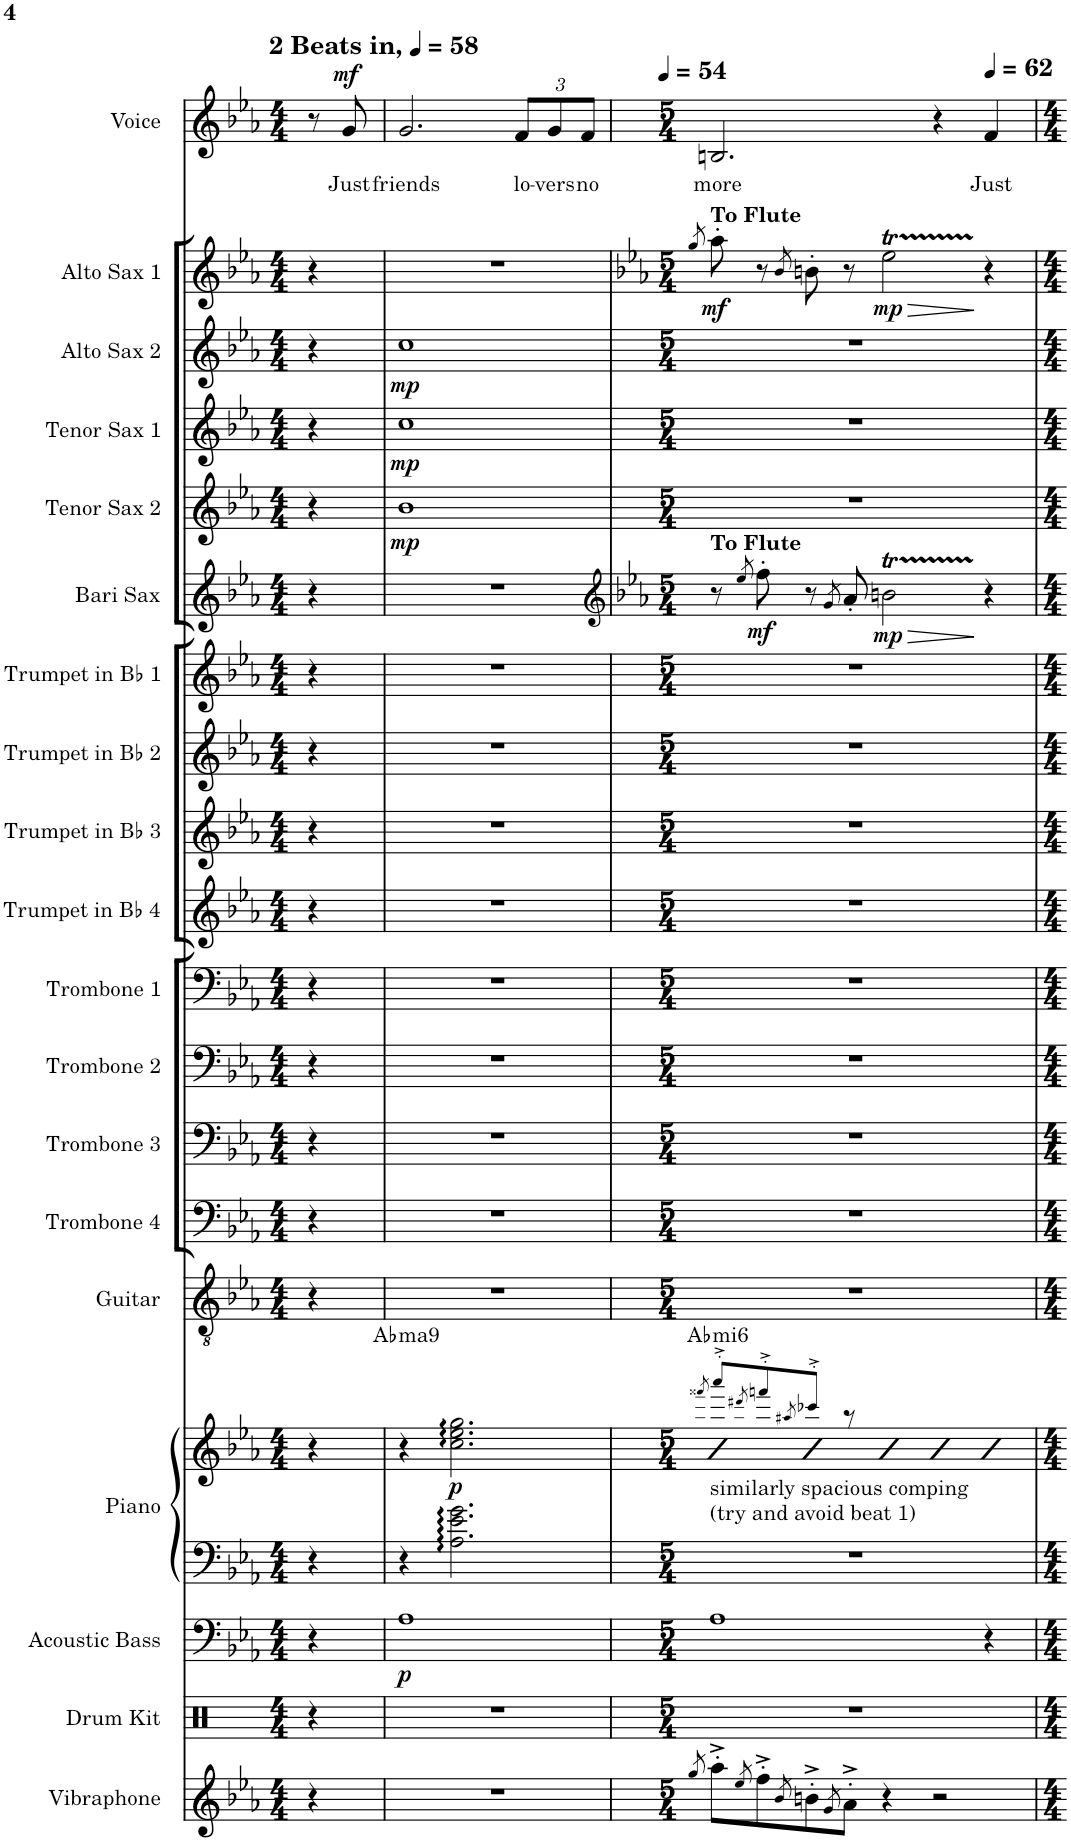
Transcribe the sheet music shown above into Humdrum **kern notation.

**kern	**kern	**kern	**dynam	**kern	**kern	**dynam	**harte	**kern	**kern	**kern	**kern	**kern	**kern	**kern	**kern	**kern	**kern	**dynam	**kern	**dynam	**kern	**dynam	**kern	**dynam	**kern	**dynam	**kern	**text	**dynam
*part19	*part18	*part17	*part17	*part16	*part16	*part16	*part16	*part15	*part14	*part13	*part12	*part11	*part10	*part9	*part8	*part7	*part6	*part6	*part5	*part5	*part4	*part4	*part3	*part3	*part2	*part2	*part1	*part1	*part1
*staff20	*staff19	*staff18	*staff18	*staff17	*staff16	*staff16/17	*	*staff15	*staff14	*staff13	*staff12	*staff11	*staff10	*staff9	*staff8	*staff7	*staff6	*staff6	*staff5	*staff5	*staff4	*staff4	*staff3	*staff3	*staff2	*staff2	*staff1	*staff1	*staff1
*I"Vibraphone	*I"Drum Kit	*I"Acoustic Bass	*	*I"Piano	*	*	*	*I"Guitar	*I"Trombone 4	*I"Trombone 3	*I"Trombone 2	*I"Trombone 1	*I"Trumpet in Bb 4	*I"Trumpet in Bb 3	*I"Trumpet in Bb 2	*I"Trumpet in Bb 1	*I"Bari Sax	*	*I"Tenor Sax 2	*	*I"Tenor Sax 1	*	*I"Alto Sax 2	*	*I"Alto Sax 1	*	*I"Voice	*	*
*I'Vib.	*I'D. Kit	*I'Bass	*	*I'Pno.	*	*	*	*I'Gtr.	*I'Tbn. 4	*I'Tbn. 3	*I'Tbn. 2	*I'Tbn. 1	*I'Tpt. in Bb 4	*I'Tpt. in Bb 3	*I'Tpt. in Bb 2	*I'Tpt. in Bb 1	*I'Bari	*	*I'Tenor 2	*	*I'Tenor 1	*	*I'Alto 2	*	*I'Alto 1	*	*I'Vo.	*	*
!!LO:PB:g=z
*clefG2	*clefX	*clefF4	*	*clefF4	*clefG2	*	*	*clefGv2	*clefF4	*clefF4	*clefF4	*clefF4	*clefG2	*clefG2	*clefG2	*clefG2	*clefG2	*	*clefG2	*	*clefG2	*	*clefG2	*	*clefG2	*	*clefG2	*	*
*	*	*Trd7c12	*	*	*	*	*	*	*	*	*	*	*Trd1c2	*Trd1c2	*Trd1c2	*Trd1c2	*Trd12c21	*	*Trd8c14	*	*Trd8c14	*	*Trd5c9	*	*Trd5c9	*	*	*	*
*k[b-e-a-]	*k[]	*k[b-e-a-]	*	*k[b-e-a-]	*k[b-e-a-]	*	*	*k[b-e-a-]	*k[b-e-a-]	*k[b-e-a-]	*k[b-e-a-]	*k[b-e-a-]	*k[b-e-a-]	*k[b-e-a-]	*k[b-e-a-]	*k[b-e-a-]	*k[b-e-a-]	*	*k[b-e-a-]	*	*k[b-e-a-]	*	*k[b-e-a-]	*	*k[b-e-a-]	*	*k[b-e-a-]	*	*
*M4/4	*M4/4	*M4/4	*	*M4/4	*M4/4	*	*	*M4/4	*M4/4	*M4/4	*M4/4	*M4/4	*M4/4	*M4/4	*M4/4	*M4/4	*M4/4	*	*M4/4	*	*M4/4	*	*M4/4	*	*M4/4	*	*M4/4	*	*
*MM58	*MM58	*MM58	*	*MM58	*MM58	*	*	*MM58	*MM58	*MM58	*MM58	*MM58	*MM58	*MM58	*MM58	*MM58	*MM58	*	*MM58	*	*MM58	*	*MM58	*	*MM58	*	*MM58	*	*
=12X1	=12X1	=12X1	=12X1	=12X1	=12X1	=12X1	=12X1	=12X1	=12X1	=12X1	=12X1	=12X1	=12X1	=12X1	=12X1	=12X1	=12X1	=12X1	=12X1	=12X1	=12X1	=12X1	=12X1	=12X1	=12X1	=12X1	=12X1	=12X1	=12X1
!	!	!	!	!	!	!	!	!	!	!	!	!	!	!	!	!	!	!	!	!	!	!	!	!	!	!	!LO:TX:a:B:t=2 Beats in,	!	!
4r	4r	4r	.	4r	4r	.	.	4r	4r	4r	4r	4r	4r	4r	4r	4r	4r	.	4r	.	4r	.	4r	.	4r	.	8r	.	.
!	!	!	!	!	!	!	!	!	!	!	!	!	!	!	!	!	!	!	!	!	!	!	!	!	!	!	!	!LO:LY:b	!LO:DY:a
.	.	.	.	.	.	.	.	.	.	.	.	.	.	.	.	.	.	.	.	.	.	.	.	.	.	.	8g/	Just	mf
=13	=13	=13	=13	=13	=13	=13	=13	=13	=13	=13	=13	=13	=13	=13	=13	=13	=13	=13	=13	=13	=13	=13	=13	=13	=13	=13	=13	=13	=13
!	!	!	!LO:DY:b	!	!	!	!LO:H:kt=ma9	!	!	!	!	!	!	!	!	!	!	!	!	!LO:DY:b	!	!LO:DY:b	!	!LO:DY:b	!	!	!	!LO:LY:b	!
1r	1r	1A-	p	4r	4r	.	Ab:maj9	1r	1r	1r	1r	1r	1r	1r	1r	1r	1r	.	1b-	mp	1cc	mp	1cc	mp	1r	.	2.g/	friends	.
!	!	!	!	!	!	!LO:DY:b	!	!	!	!	!	!	!	!	!	!	!	!	!	!	!	!	!	!	!	!	!	!	!
.	.	.	.	2.A-\: 2.e-\: 2.g\:	2.cc\: 2.ee-\: 2.gg\:	p	.	.	.	.	.	.	.	.	.	.	.	.	.	.	.	.	.	.	.	.	.	.	.
*	*	*	*	*	*	*	*	*	*	*	*	*	*	*	*	*	*	*	*	*	*	*	*	*	*	*	*Xbrackettup	*	*
!	!	!	!	!	!	!	!	!	!	!	!	!	!	!	!	!	!	!	!	!	!	!	!	!	!	!	!	!LO:LY:b	!
.	.	.	.	.	.	.	.	.	.	.	.	.	.	.	.	.	.	.	.	.	.	.	.	.	.	.	12f/L	lo-	.
!	!	!	!	!	!	!	!	!	!	!	!	!	!	!	!	!	!	!	!	!	!	!	!	!	!	!	!	!LO:LY:b	!
.	.	.	.	.	.	.	.	.	.	.	.	.	.	.	.	.	.	.	.	.	.	.	.	.	.	.	12g/	-vers	.
!	!	!	!	!	!	!	!	!	!	!	!	!	!	!	!	!	!	!	!	!	!	!	!	!	!	!	!	!LO:LY:b	!
.	.	.	.	.	.	.	.	.	.	.	.	.	.	.	.	.	.	.	.	.	.	.	.	.	.	.	12f/J	no	.
=14	=14	=14	=14	=14	=14	=14	=14	=14	=14	=14	=14	=14	=14	=14	=14	=14	=14	=14	=14	=14	=14	=14	=14	=14	=14	=14	=14	=14	=14
*	*	*	*	*	*	*	*	*	*	*	*	*	*	*	*	*	*clefG2	*	*	*	*	*	*	*	*	*	*	*	*
*	*	*	*	*	*	*	*	*	*	*	*	*	*	*	*	*	*k[b-e-a-]	*	*	*	*	*	*	*	*k[b-e-a-]	*	*	*	*
*M5/4	*M5/4	*M5/4	*	*M5/4	*M5/4	*	*	*M5/4	*M5/4	*M5/4	*M5/4	*M5/4	*M5/4	*M5/4	*M5/4	*M5/4	*M5/4	*	*M5/4	*	*M5/4	*	*M5/4	*	*M5/4	*	*M5/4	*	*
*	*	*	*	*	*	*	*	*	*	*	*	*	*	*	*	*	*	*	*	*	*	*	*	*	*	*	*MM54	*	*
8qgg/	.	.	.	.	8qfff##X/	.	.	.	.	.	.	.	.	.	.	.	.	.	.	.	.	.	.	.	8qgg/	.	.	.	.
*	*	*	*	*	*^	*	*	*	*	*	*	*	*	*	*	*	*	*	*	*	*	*	*	*	*	*	*	*	*
!	!	!	!	!	!	!	!	!	!	!	!	!	!	!	!	!	!	!	!	!	!	!	!	!	!	!LO:TX:a:B:t=To Flute	!	!	!	!
!	!	!	!	!	!	!	!	!	!	!	!	!	!	!	!	!	!	!LO:TX:a:B:t=To Flute	!	!	!	!	!	!	!	!	!	!	!	!
!	!	!	!	!	!LO:TX:b:t=similarly spacious comping	!	!	!	!	!	!	!	!	!	!	!	!	!	!	!	!	!	!	!	!	!	!	!	!	!
!	!	!	!	!	!LO:TX:b:t=(try and avoid beat 1)	!	!	!	!	!	!	!	!	!	!	!	!	!	!	!	!	!	!	!	!	!	!	!	!	!
!	!	!	!	!	!	!	!	!LO:H:kt=mi6	!	!	!	!	!	!	!	!	!	!	!	!	!	!	!	!	!	!	!LO:DY:b	!	!LO:LY:b	!
8aa-'^\L	4%5r	1A-	.	4%5r	8aaa-'^!/L	4b-	.	Ab:min6	4%5r	4%5r	4%5r	4%5r	4%5r	4%5r	4%5r	4%5r	4%5r	8r	.	4%5r	.	4%5r	.	4%5r	.	8aa-'\	mf	2.Bn/	more	.
8qee-/	.	.	.	.	8qddd#X/	.	.	.	.	.	.	.	.	.	.	.	.	8qee-/	.	.	.	.	.	.	.	.	.	.	.	.
!	!	!	!	!	!	!	!	!	!	!	!	!	!	!	!	!	!	!	!LO:DY:b	!	!	!	!	!	!	!	!	!	!	!
8ff'^\	.	.	.	.	8fffn'^!/	.	.	.	.	.	.	.	.	.	.	.	.	8ff'\	mf	.	.	.	.	.	.	8r	.	.	.	.
8qb-/	.	.	.	.	8qaa#X/	.	.	.	.	.	.	.	.	.	.	.	.	.	.	.	.	.	.	.	.	8qb-/	.	.	.	.
8bn'^\	.	.	.	.	8ccc-X'^!/J	4b-	.	.	.	.	.	.	.	.	.	.	.	8r	.	.	.	.	.	.	.	8bn'\	.	.	.	.
8qg/	.	.	.	.	.	.	.	.	.	.	.	.	.	.	.	.	.	8qg/	.	.	.	.	.	.	.	.	.	.	.	.
8a-'^\J	.	.	.	.	8r	.	.	.	.	.	.	.	.	.	.	.	.	8a-'/	.	.	.	.	.	.	.	8r	.	.	.	.
!	!	!	!	!	!	!	!	!	!	!	!	!	!	!	!	!	!	!	!LO:HP:b	!	!	!	!	!	!	!	!LO:HP:b	!	!	!
!	!	!	!	!	!	!	!	!	!	!	!	!	!	!	!	!	!	!	!LO:DY:n=1:b	!	!	!	!	!	!	!	!LO:DY:n=1:b	!	!	!
4r	.	.	.	.	4ryy	4b-	.	.	.	.	.	.	.	.	.	.	.	2bnt\	> mp	.	.	.	.	.	.	2ee-T\	> mp	.	.	.
2r	.	.	.	.	4ryy	4b-	.	.	.	.	.	.	.	.	.	.	.	.	.	.	.	.	.	.	.	.	.	4r	.	.
*	*	*	*	*	*	*	*	*	*	*	*	*	*	*	*	*	*	*	*	*	*	*	*	*	*	*	*	*MM62	*	*
!	!	!	!	!	!	!	!	!	!	!	!	!	!	!	!	!	!	!	!	!	!	!	!	!	!	!	!	!	!LO:LY:b	!
.	.	4r	.	.	4ryy	4b-	.	.	.	.	.	.	.	.	.	.	.	4r	]	.	.	.	.	.	.	4r	]	4f/	Just	.
*	*	*	*	*	*v	*v	*	*	*	*	*	*	*	*	*	*	*	*	*	*	*	*	*	*	*	*	*	*	*	*
=	=	=	=	=	=	=	=	=	=	=	=	=	=	=	=	=	=	=	=	=	=	=	=	=	=	=	=	=	=
*-	*-	*-	*-	*-	*-	*-	*-	*-	*-	*-	*-	*-	*-	*-	*-	*-	*-	*-	*-	*-	*-	*-	*-	*-	*-	*-	*-	*-	*-
